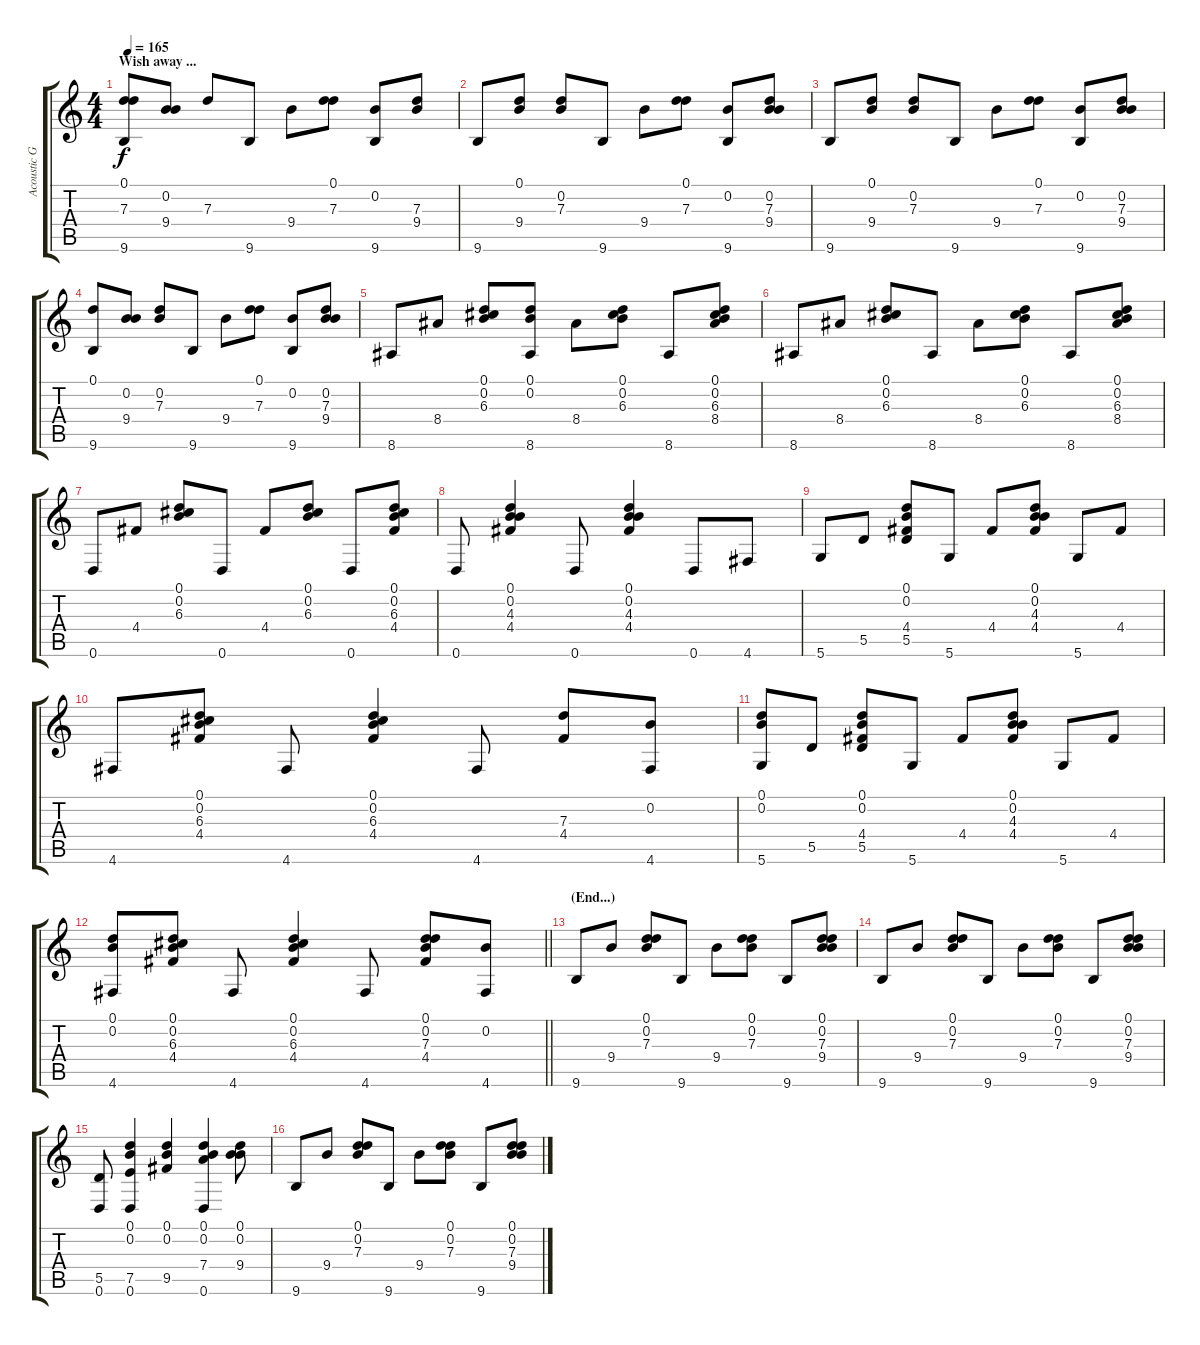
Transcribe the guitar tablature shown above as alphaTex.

\track ("Acoustic Guitar" "Acoustic G") {instrument acousticguitarsteel}
\staff {score tabs}
\tuning (D4 B3 G3 D3 A2 D2) {hide}
\ts (4 4)
\section ("" "Wish away ...")
\tempo 165
\clef g2
\ks c
(0.1 7.3 9.6).8{dy f} (0.2 9.4).8 7.3.8 9.6.8 9.4.8 (0.1 7.3).8 (0.2 9.6).8 (7.3 9.4).8 |
9.6.8 (0.1 9.4).8 (0.2 7.3).8 9.6.8 9.4.8 (0.1 7.3).8 (0.2 9.6).8 (0.2 7.3 9.4).8 |
9.6.8 (0.1 9.4).8 (0.2 7.3).8 9.6.8 9.4.8 (0.1 7.3).8 (0.2 9.6).8 (0.2 7.3 9.4).8 |
(0.1 9.6).8 (0.2 9.4).8 (0.2 7.3).8 9.6.8 9.4.8 (0.1 7.3).8 (0.2 9.6).8 (0.2 7.3 9.4).8 |
8.6.8 8.4.8 (0.1 0.2 6.3).8 (0.1 0.2 8.6).8 8.4.8 (0.1 0.2 6.3).8 8.6.8 (0.1 0.2 6.3 8.4).8 |
8.6.8 8.4.8 (0.1 0.2 6.3).8 8.6.8 8.4.8 (0.1 0.2 6.3).8 8.6.8 (0.1 0.2 6.3 8.4).8 |
0.6.8 4.4.8 (0.1 0.2 6.3).8 0.6.8 4.4.8 (0.1 0.2 6.3).8 0.6.8 (0.1 0.2 6.3 4.4).8 |
0.6.8 (0.1 0.2 4.3 4.4).4 0.6.8 (0.1 0.2 4.3 4.4).4 0.6.8 4.6.8 |
5.6.8 5.5.8 (0.1 0.2 4.4 5.5).8 5.6.8 4.4.8 (0.1 0.2 4.3 4.4).8 5.6.8 4.4.8 |
4.6.8 (0.1 0.2 6.3 4.4).8 4.6.8 (0.1 0.2 6.3 4.4).4 4.6.8 (7.3 4.4).8 (0.2 4.6).8 |
(0.1 0.2 5.6).8 5.5.8 (0.1 0.2 4.4 5.5).8 5.6.8 4.4.8 (0.1 0.2 4.3 4.4).8 5.6.8 4.4.8 |
\barLineRight lightlight
(0.1 0.2 4.6).8 (0.1 0.2 6.3 4.4).8 4.6.8 (0.1 0.2 6.3 4.4).4 4.6.8 (0.1 0.2 7.3 4.4).8 (0.2 4.6).8 |
\section ("" "(End...)")
9.6.8 9.4.8 (0.1 0.2 7.3).8 9.6.8 9.4.8 (0.1 0.2 7.3).8 9.6.8 (0.1 0.2 7.3 9.4).8 |
9.6.8 9.4.8 (0.1 0.2 7.3).8 9.6.8 9.4.8 (0.1 0.2 7.3).8 9.6.8 (0.1 0.2 7.3 9.4).8 |
(5.5 0.6).8 (0.1 0.2 7.5 0.6).4 (0.1 0.2 9.5).4 (0.1 0.2 7.4 0.6).4 (0.1 0.2 9.4).8 |
9.6.8 9.4.8 (0.1 0.2 7.3).8 9.6.8 9.4.8 (0.1 0.2 7.3).8 9.6.8 (0.1 0.2 7.3 9.4).8
